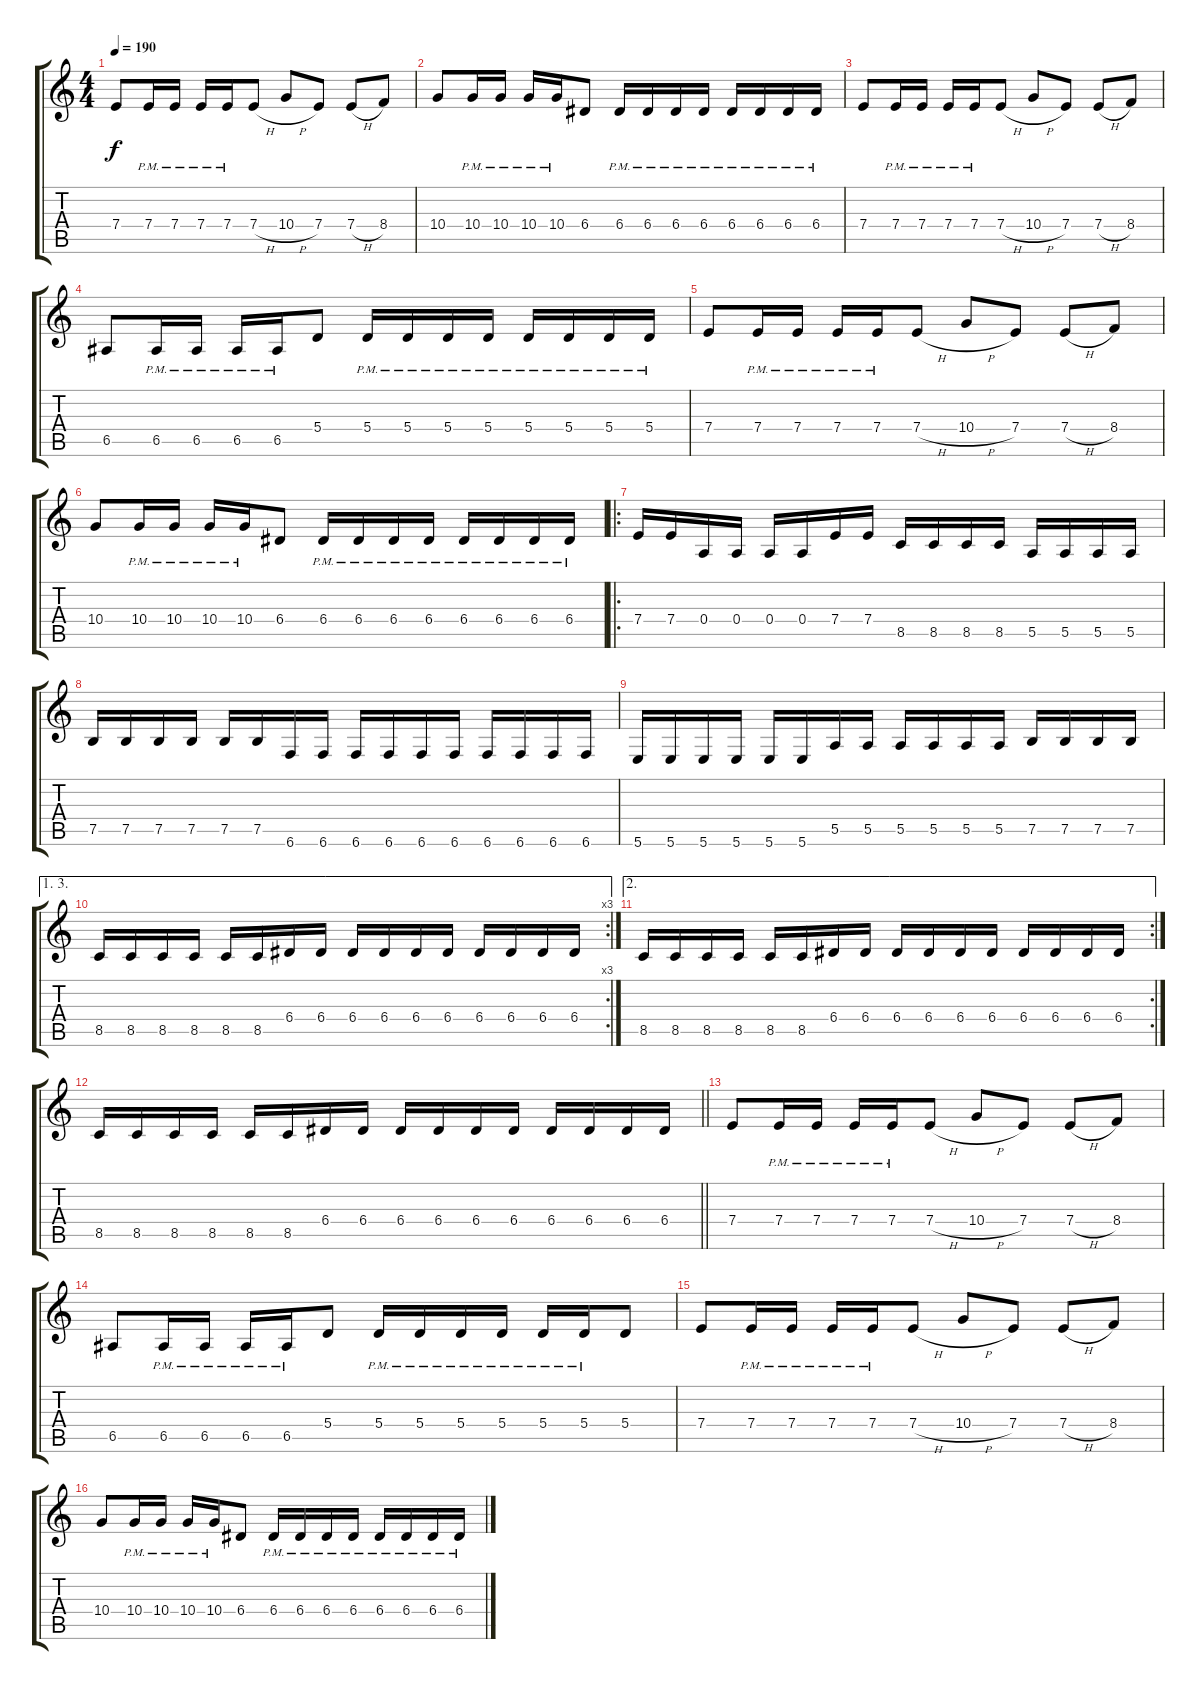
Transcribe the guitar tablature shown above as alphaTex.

\track (" " " ") {instrument distortionguitar}
\staff {score tabs}
\tuning (B3 Gb3 D3 A2 E2 B1) {hide}
\ts (4 4)
\tempo 190
\clef g2
\ks c
7.4.8{dy f} 7.4{pm}.16 7.4{pm}.16 7.4{pm}.16 7.4{pm}.16 7.4{h}.8 10.4{h}.8 7.4.8 7.4{h}.8 8.4.8 |
10.4.8 10.4{pm}.16 10.4{pm}.16 10.4{pm}.16 10.4{pm}.16 6.4.8 6.4{pm}.16 6.4{pm}.16 6.4{pm}.16 6.4{pm}.16 6.4{pm}.16 6.4{pm}.16 6.4{pm}.16 6.4{pm}.16 |
7.4.8 7.4{pm}.16 7.4{pm}.16 7.4{pm}.16 7.4{pm}.16 7.4{h}.8 10.4{h}.8 7.4.8 7.4{h}.8 8.4.8 |
6.5.8 6.5{pm}.16 6.5{pm}.16 6.5{pm}.16 6.5{pm}.16 5.4.8 5.4{pm}.16 5.4{pm}.16 5.4{pm}.16 5.4{pm}.16 5.4{pm}.16 5.4{pm}.16 5.4{pm}.16 5.4{pm}.16 |
7.4.8 7.4{pm}.16 7.4{pm}.16 7.4{pm}.16 7.4{pm}.16 7.4{h}.8 10.4{h}.8 7.4.8 7.4{h}.8 8.4.8 |
10.4.8 10.4{pm}.16 10.4{pm}.16 10.4{pm}.16 10.4{pm}.16 6.4.8 6.4{pm}.16 6.4{pm}.16 6.4{pm}.16 6.4{pm}.16 6.4{pm}.16 6.4{pm}.16 6.4{pm}.16 6.4{pm}.16 |
\ro
7.4.16 7.4.16 0.4.16 0.4.16 0.4.16 0.4.16 7.4.16 7.4.16 8.5.16 8.5.16 8.5.16 8.5.16 5.5.16 5.5.16 5.5.16 5.5.16 |
7.5.16 7.5.16 7.5.16 7.5.16 7.5.16 7.5.16 6.6.16 6.6.16 6.6.16 6.6.16 6.6.16 6.6.16 6.6.16 6.6.16 6.6.16 6.6.16 |
5.6.16 5.6.16 5.6.16 5.6.16 5.6.16 5.6.16 5.5.16 5.5.16 5.5.16 5.5.16 5.5.16 5.5.16 7.5.16 7.5.16 7.5.16 7.5.16 |
\ae (1 3)
\rc 3
8.5.16 8.5.16 8.5.16 8.5.16 8.5.16 8.5.16 6.4.16 6.4.16 6.4.16 6.4.16 6.4.16 6.4.16 6.4.16 6.4.16 6.4.16 6.4.16 |
\ae 2
\rc 2
8.5.16 8.5.16 8.5.16 8.5.16 8.5.16 8.5.16 6.4.16 6.4.16 6.4.16 6.4.16 6.4.16 6.4.16 6.4.16 6.4.16 6.4.16 6.4.16 |
\barLineRight lightlight
8.5.16 8.5.16 8.5.16 8.5.16 8.5.16 8.5.16 6.4.16 6.4.16 6.4.16 6.4.16 6.4.16 6.4.16 6.4.16 6.4.16 6.4.16 6.4.16 |
7.4.8 7.4{pm}.16 7.4{pm}.16 7.4{pm}.16 7.4{pm}.16 7.4{h}.8 10.4{h}.8 7.4.8 7.4{h}.8 8.4.8 |
6.5.8 6.5{pm}.16 6.5{pm}.16 6.5{pm}.16 6.5{pm}.16 5.4.8 5.4{pm}.16 5.4{pm}.16 5.4{pm}.16 5.4{pm}.16 5.4{pm}.16 5.4{pm}.16 5.4.8 |
7.4.8 7.4{pm}.16 7.4{pm}.16 7.4{pm}.16 7.4{pm}.16 7.4{h}.8 10.4{h}.8 7.4.8 7.4{h}.8 8.4.8 |
10.4.8 10.4{pm}.16 10.4{pm}.16 10.4{pm}.16 10.4{pm}.16 6.4.8 6.4{pm}.16 6.4{pm}.16 6.4{pm}.16 6.4{pm}.16 6.4{pm}.16 6.4{pm}.16 6.4{pm}.16 6.4{pm}.16
